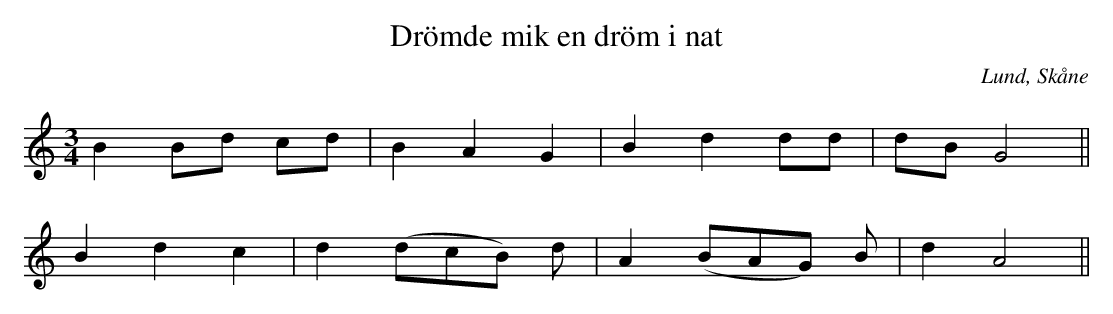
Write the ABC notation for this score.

X:1
T:Drömde mik en dröm i nat
O:Lund, Skåne
M:3/4
L:1/8
K:C
B2 Bd cd | B2 A2 G2 | B2 d2 dd | dB G4 ||
B2 d2 c2 | d2 (dcB) d | A2 (BAG) B | d2 A4 ||
